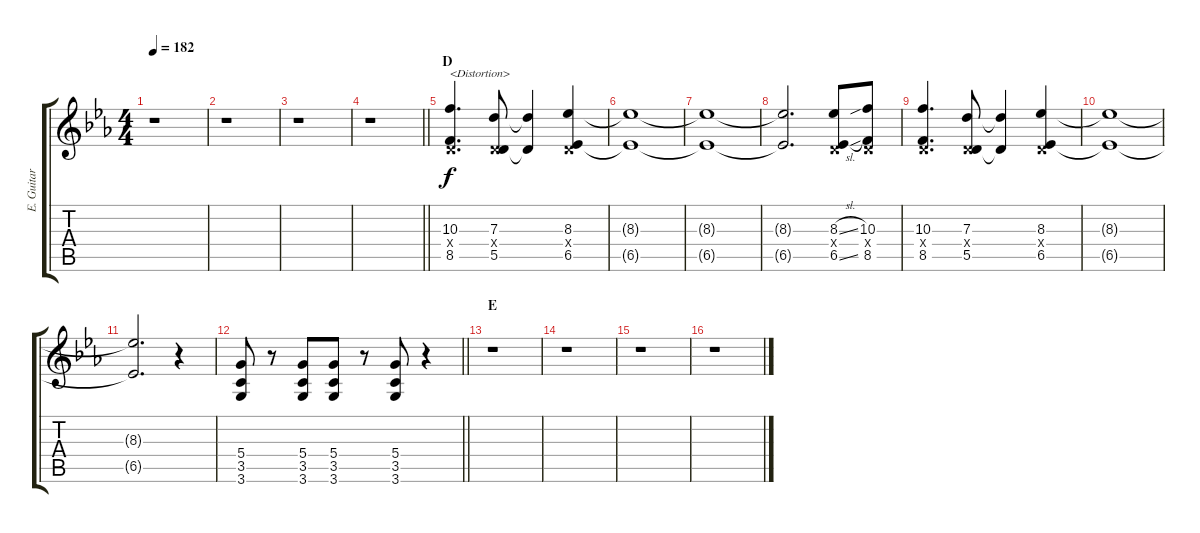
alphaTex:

\track ("E. Guitar II" "E. Guitar ") {instrument overdrivenguitar}
\staff {score tabs}
\tuning (E4 B3 G3 D3 A2 E2) {hide}
\ts (4 4)
\tempo 182
\clef g2
\ks eb
r.1{dy f} |
r.1 |
r.1 |
\barLineRight lightlight
r.1 |
\section ("" "D")
(10.3 0.4{x} 8.5).4{d txt "<Distortion>"} (7.3 0.4{x} 5.5).8 (7.3{t} 5.5{t}).4 (8.3 0.4{x} 6.5).4 |
(8.3{t} 6.5{t}).1 |
(8.3{t} 6.5{t}).1 |
(8.3{t} 6.5{t}).2{d} (8.3{sl} 0.4{x} 6.5{sl}).8 (10.3 0.4{x} 8.5).8 |
(10.3 0.4{x} 8.5).4{d} (7.3 0.4{x} 5.5).8 (7.3{t} 5.5{t}).4 (8.3 0.4{x} 6.5).4 |
(8.3{t} 6.5{t}).1 |
(8.3{t} 6.5{t}).2{d} r.4 |
\barLineRight lightlight
(5.4 3.5 3.6).8 r.8 (5.4 3.5 3.6).8 (5.4 3.5 3.6).8 r.8 (5.4 3.5 3.6).8 r.4 |
\section ("" "E")
r.1 |
r.1 |
r.1 |
r.1
